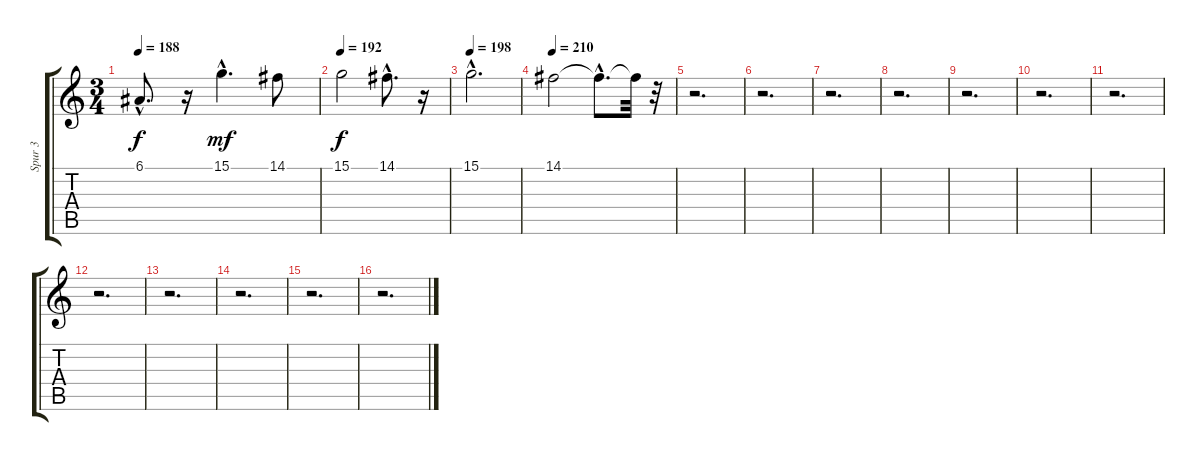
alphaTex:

\track ("Spur 3" "Spur 3") {instrument stringensemble1}
\staff {score tabs}
\tuning (E4 B3 G3 D3 A2 E2) {hide}
\ts (3 4)
\tempo 188
\clef g2
\ks c
6.1{hac}.8{d dy f} r.16 15.1{hac}.4{d dy mf} 14.1.8 |
\tempo 192
15.1.2{dy f} 14.1{hac}.8{d} r.16 |
\tempo 198
15.1{hac}.2{d} |
\tempo 210
14.1.2 14.1{hac t}.8{d} 14.1{t}.32 r.32 |
r.2{d} |
r.2{d} |
r.2{d} |
r.2{d} |
r.2{d} |
r.2{d} |
r.2{d} |
r.2{d} |
r.2{d} |
r.2{d} |
r.2{d} |
r.2{d}
